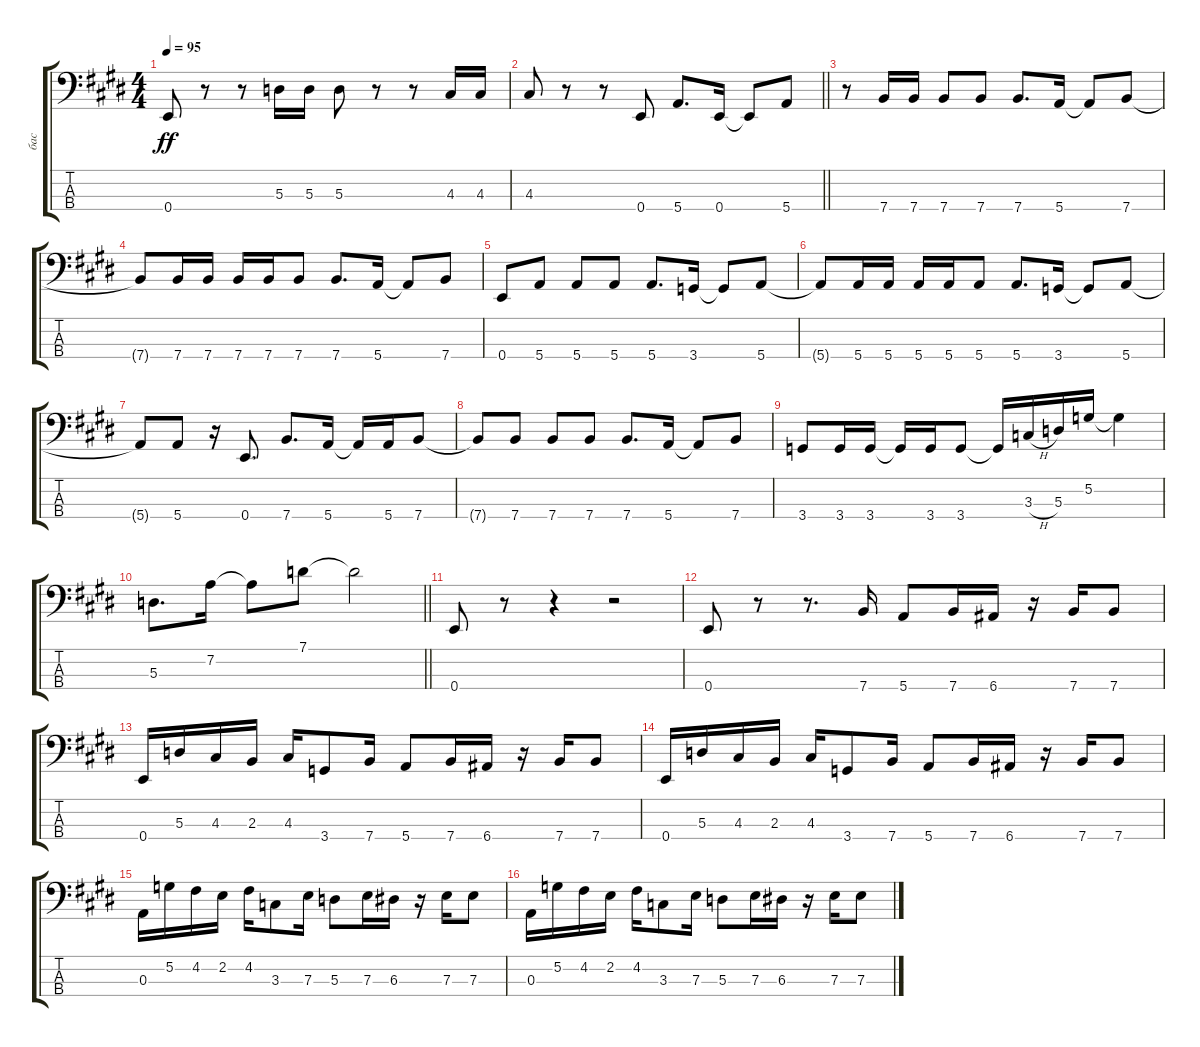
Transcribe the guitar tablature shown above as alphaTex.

\track ("бас" "бас") {instrument electricbassfinger}
\staff {score tabs}
\tuning (G2 D2 A1 E1) {hide}
\ts (4 4)
\tempo 95
\clef f4
\ks e
0.4.8{dy ff} r.8 r.8 5.3.16 5.3.16 5.3.8 r.8 r.8 4.3.16 4.3.16 |
\barLineRight lightlight
4.3.8 r.8 r.8 0.4.8 5.4.8{d} 0.4.16 0.4{t}.8 5.4.8 |
\section ("" "")
r.8 7.4.16 7.4.16 7.4.8 7.4.8 7.4.8{d} 5.4.16 5.4{t}.8 7.4.8 |
7.4{t}.8 7.4.16 7.4.16 7.4.16 7.4.16 7.4.8 7.4.8{d} 5.4.16 5.4{t}.8 7.4.8 |
0.4.8 5.4.8 5.4.8 5.4.8 5.4.8{d} 3.4.16 3.4{t}.8 5.4.8 |
5.4{t}.8 5.4.16 5.4.16 5.4.16 5.4.16 5.4.8 5.4.8{d} 3.4.16 3.4{t}.8 5.4.8 |
5.4{t}.8 5.4.8 r.16 0.4.8{d} 7.4.8{d} 5.4.16 5.4{t}.16 5.4.16 7.4.8 |
7.4{t}.8 7.4.8 7.4.8 7.4.8 7.4.8{d} 5.4.16 5.4{t}.8 7.4.8 |
3.4.8 3.4.16 3.4.16 3.4{t}.16 3.4.16 3.4.8 3.4{t}.16 3.3{h}.16 5.3.16 5.2.16 5.2{t}.4 |
\barLineRight lightlight
5.3.8{d} 7.2.16 7.2{t}.8 7.1.8 7.1{t}.2 |
\section ("" "")
0.4.8 r.8 r.4 r.2 |
0.4.8 r.8 r.8{d} 7.4.16 5.4.8 7.4.16 6.4.16 r.16 7.4.16 7.4.8 |
0.4.16 5.3.16 4.3.16 2.3.16 4.3.16 3.4.8 7.4.16 5.4.8 7.4.16 6.4.16 r.16 7.4.16 7.4.8 |
0.4.16 5.3.16 4.3.16 2.3.16 4.3.16 3.4.8 7.4.16 5.4.8 7.4.16 6.4.16 r.16 7.4.16 7.4.8 |
0.3.16 5.2.16 4.2.16 2.2.16 4.2.16 3.3.8 7.3.16 5.3.8 7.3.16 6.3.16 r.16 7.3.16 7.3.8 |
0.3.16 5.2.16 4.2.16 2.2.16 4.2.16 3.3.8 7.3.16 5.3.8 7.3.16 6.3.16 r.16 7.3.16 7.3.8
